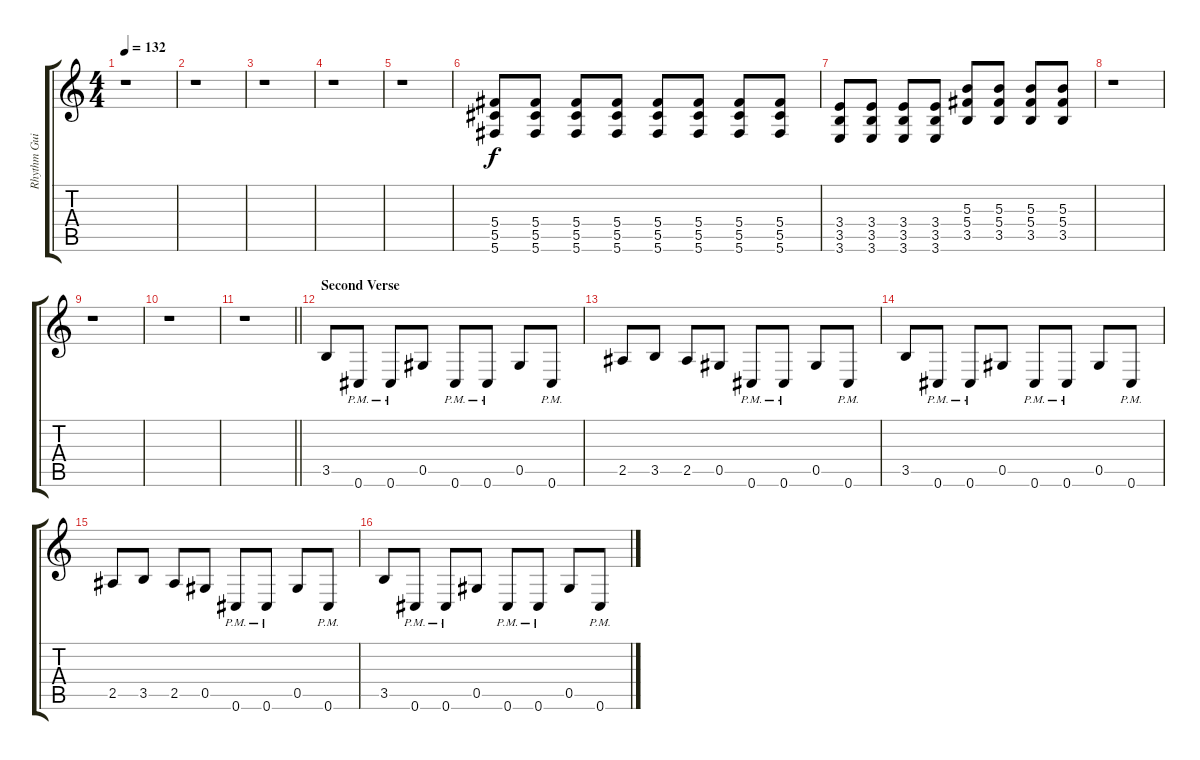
\track ("Rhythm Guitar" "Rhythm Gui") {instrument distortionguitar}
\staff {score tabs}
\tuning (Eb4 Bb3 Gb3 Db3 Ab2 Db2) {hide}
\ts (4 4)
\tempo 132
\clef g2
\ks c
r.1{dy f} |
r.1 |
r.1 |
r.1 |
r.1 |
(5.4 5.5 5.6).8 (5.4 5.5 5.6).8 (5.4 5.5 5.6).8 (5.4 5.5 5.6).8 (5.4 5.5 5.6).8 (5.4 5.5 5.6).8 (5.4 5.5 5.6).8 (5.4 5.5 5.6).8 |
(3.4 3.5 3.6).8 (3.4 3.5 3.6).8 (3.4 3.5 3.6).8 (3.4 3.5 3.6).8 (5.3 5.4 3.5).8 (5.3 5.4 3.5).8 (5.3 5.4 3.5).8 (5.3 5.4 3.5).8 |
r.1 |
r.1 |
r.1 |
\barLineRight lightlight
r.1 |
\section ("" "Second Verse")
3.5.8 0.6{pm}.8 0.6{pm}.8 0.5.8 0.6{pm}.8 0.6{pm}.8 0.5.8 0.6{pm}.8 |
2.5.8 3.5.8 2.5.8 0.5.8 0.6{pm}.8 0.6{pm}.8 0.5.8 0.6{pm}.8 |
3.5.8 0.6{pm}.8 0.6{pm}.8 0.5.8 0.6{pm}.8 0.6{pm}.8 0.5.8 0.6{pm}.8 |
2.5.8 3.5.8 2.5.8 0.5.8 0.6{pm}.8 0.6{pm}.8 0.5.8 0.6{pm}.8 |
3.5.8 0.6{pm}.8 0.6{pm}.8 0.5.8 0.6{pm}.8 0.6{pm}.8 0.5.8 0.6{pm}.8
